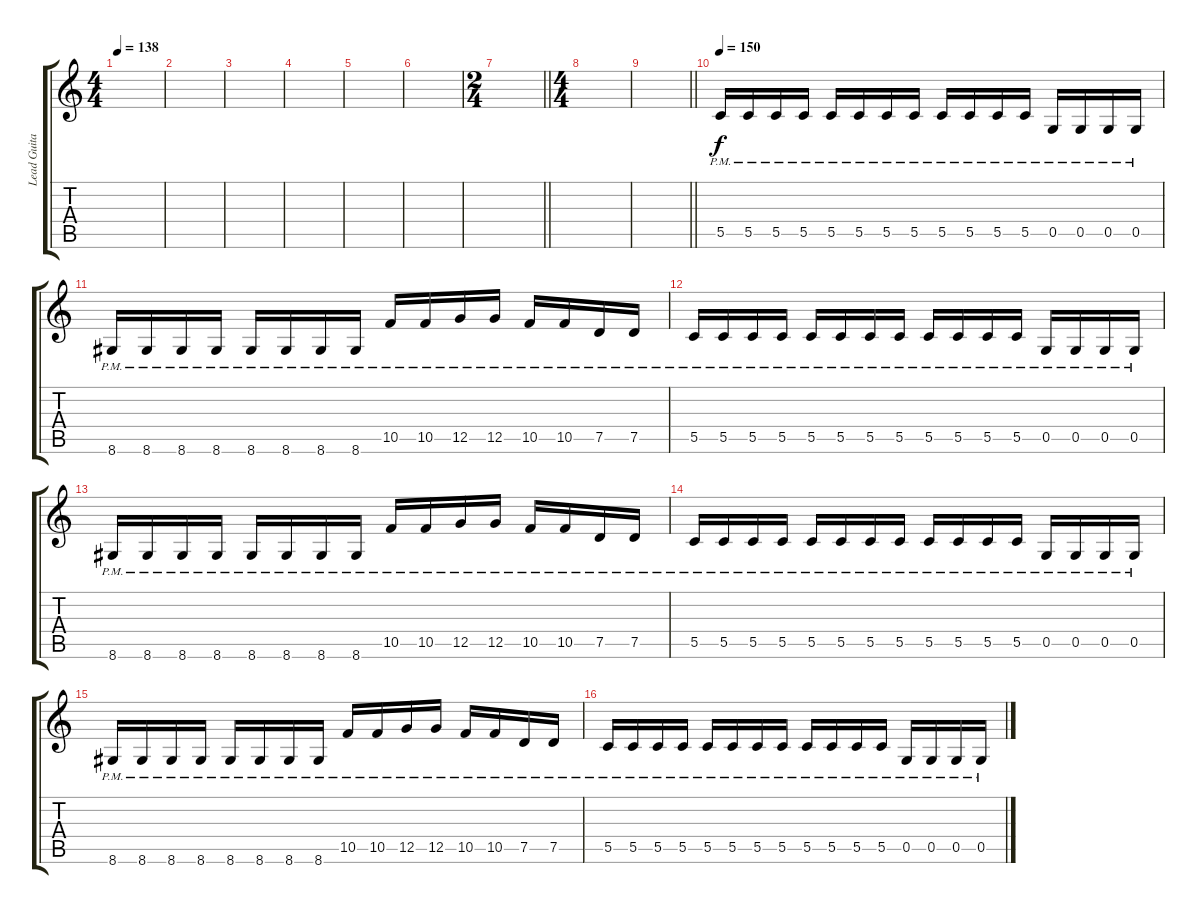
\track ("Lead Guitar 1" "Lead Guita") {instrument distortionguitar}
\staff {score tabs}
\tuning (D4 A3 F3 C3 G2 C2) {hide}
\ts (4 4)
\tempo 138
\clef g2
\ks c
|
|
|
|
|
|
\ts (2 4)
\barLineRight lightlight
|
\ts (4 4)
|
\barLineRight lightlight
|
\tempo 150
5.5{pm}.16 5.5{pm}.16 5.5{pm}.16 5.5{pm}.16 5.5{pm}.16 5.5{pm}.16 5.5{pm}.16 5.5{pm}.16 5.5{pm}.16 5.5{pm}.16 5.5{pm}.16 5.5{pm}.16 0.5{pm}.16 0.5{pm}.16 0.5{pm}.16 0.5{pm}.16 |
8.6{pm}.16 8.6{pm}.16 8.6{pm}.16 8.6{pm}.16 8.6{pm}.16 8.6{pm}.16 8.6{pm}.16 8.6{pm}.16 10.5{pm}.16 10.5{pm}.16 12.5{pm}.16 12.5{pm}.16 10.5{pm}.16 10.5{pm}.16 7.5{pm}.16 7.5{pm}.16 |
5.5{pm}.16 5.5{pm}.16 5.5{pm}.16 5.5{pm}.16 5.5{pm}.16 5.5{pm}.16 5.5{pm}.16 5.5{pm}.16 5.5{pm}.16 5.5{pm}.16 5.5{pm}.16 5.5{pm}.16 0.5{pm}.16 0.5{pm}.16 0.5{pm}.16 0.5{pm}.16 |
8.6{pm}.16 8.6{pm}.16 8.6{pm}.16 8.6{pm}.16 8.6{pm}.16 8.6{pm}.16 8.6{pm}.16 8.6{pm}.16 10.5{pm}.16 10.5{pm}.16 12.5{pm}.16 12.5{pm}.16 10.5{pm}.16 10.5{pm}.16 7.5{pm}.16 7.5{pm}.16 |
5.5{pm}.16 5.5{pm}.16 5.5{pm}.16 5.5{pm}.16 5.5{pm}.16 5.5{pm}.16 5.5{pm}.16 5.5{pm}.16 5.5{pm}.16 5.5{pm}.16 5.5{pm}.16 5.5{pm}.16 0.5{pm}.16 0.5{pm}.16 0.5{pm}.16 0.5{pm}.16 |
8.6{pm}.16 8.6{pm}.16 8.6{pm}.16 8.6{pm}.16 8.6{pm}.16 8.6{pm}.16 8.6{pm}.16 8.6{pm}.16 10.5{pm}.16 10.5{pm}.16 12.5{pm}.16 12.5{pm}.16 10.5{pm}.16 10.5{pm}.16 7.5{pm}.16 7.5{pm}.16 |
5.5{pm}.16 5.5{pm}.16 5.5{pm}.16 5.5{pm}.16 5.5{pm}.16 5.5{pm}.16 5.5{pm}.16 5.5{pm}.16 5.5{pm}.16 5.5{pm}.16 5.5{pm}.16 5.5{pm}.16 0.5{pm}.16 0.5{pm}.16 0.5{pm}.16 0.5{pm}.16
